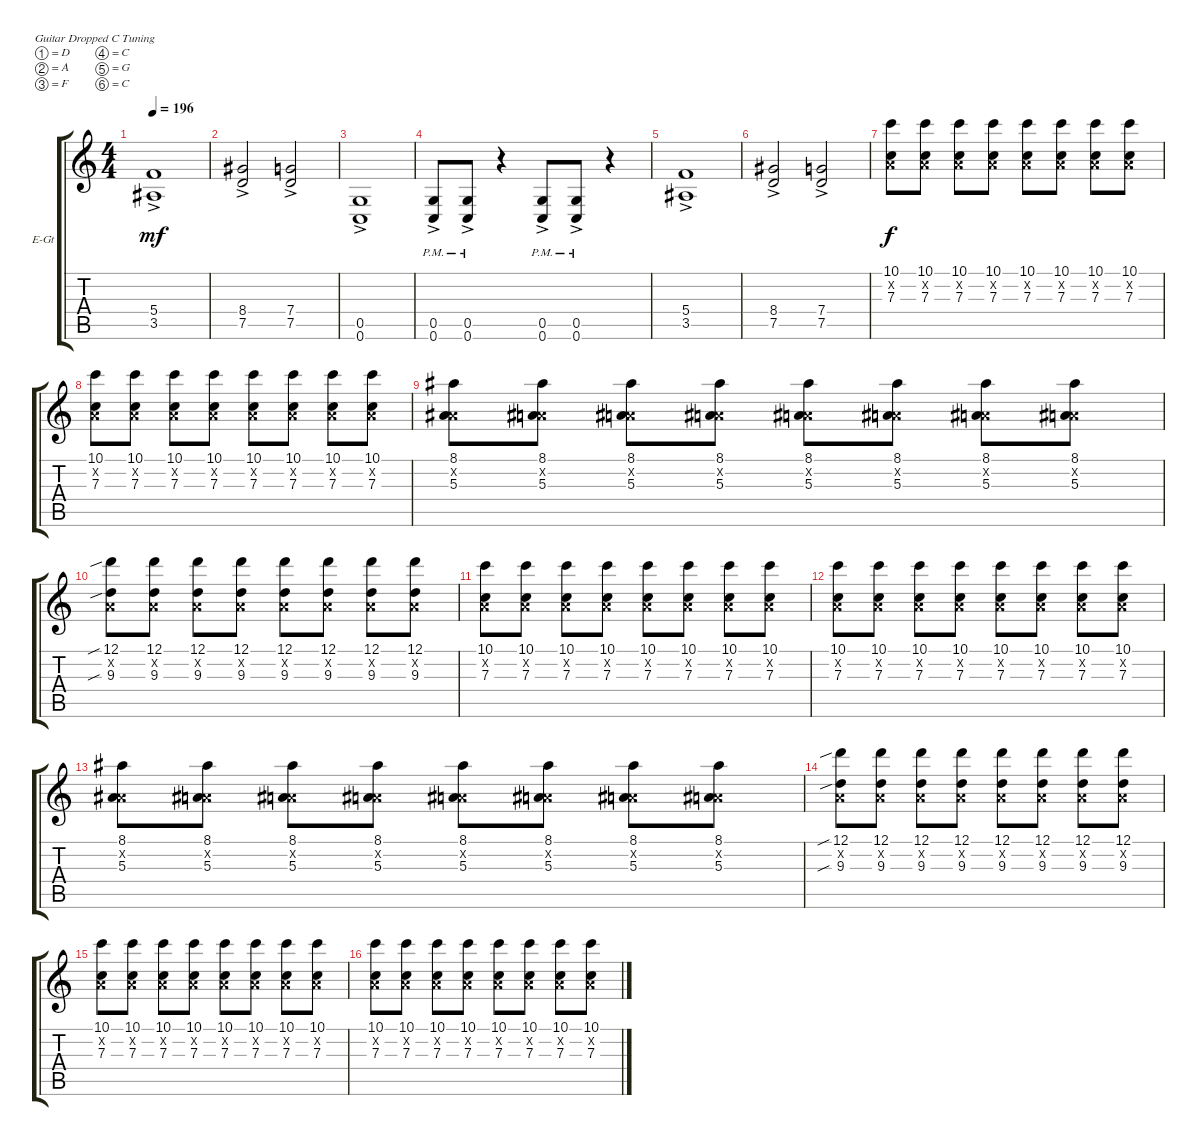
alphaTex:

\defaultSystemsLayout 4
\bracketExtendMode groupsimilarinstruments
\firstSystemTrackNameOrientation horizontal
\otherSystemsTrackNameOrientation horizontal
\track ("James Hetfield (Rhythm)" "E-Gt") {instrument distortionguitar}
\staff {score tabs}
\tuning (D4 A3 F3 C3 G2 C2)
\ts (4 4)
\tempo 196
\clef g2
\ks c
(3.5{ac} 5.4{ac}).1{dy mf} |
(8.4{ac} 7.5{ac}).2 (7.4{ac} 7.5{ac}).2 |
(0.5{ac} 0.6{ac}).1 |
(0.6{ac pm} 0.5{ac pm}).8 (0.5{ac pm} 0.6{ac pm}).8 r.4 (0.6{ac pm} 0.5{ac pm}).8 (0.6{ac pm} 0.5{ac pm}).8 r.4 |
(3.5{ac} 5.4{ac}).1 |
(8.4{ac} 7.5{ac}).2 (7.4{ac} 7.5{ac}).2 |
(10.1 0.2{x} 7.3).8{dy f} (10.1 0.2{x} 7.3).8 (10.1 0.2{x} 7.3).8 (10.1 0.2{x} 7.3).8 (10.1 0.2{x} 7.3).8 (10.1 0.2{x} 7.3).8 (10.1 0.2{x} 7.3).8 (10.1 0.2{x} 7.3).8 |
(10.1 0.2{x} 7.3).8 (10.1 0.2{x} 7.3).8 (10.1 0.2{x} 7.3).8 (10.1 0.2{x} 7.3).8 (10.1 0.2{x} 7.3).8 (10.1 0.2{x} 7.3).8 (10.1 0.2{x} 7.3).8 (10.1 0.2{x} 7.3).8 |
(8.1 0.2{x} 5.3).8 (8.1 0.2{x} 5.3).8 (8.1 0.2{x} 5.3).8 (8.1 0.2{x} 5.3).8 (8.1 0.2{x} 5.3).8 (8.1 0.2{x} 5.3).8 (8.1 0.2{x} 5.3).8 (8.1 0.2{x} 5.3).8 |
(12.1{sib} 0.2{x} 9.3{sib}).8 (12.1 0.2{x} 9.3).8 (12.1 0.2{x} 9.3).8 (12.1 0.2{x} 9.3).8 (12.1 0.2{x} 9.3).8 (12.1 0.2{x} 9.3).8 (12.1 0.2{x} 9.3).8 (12.1 0.2{x} 9.3).8 |
(10.1 0.2{x} 7.3).8 (10.1 0.2{x} 7.3).8 (10.1 0.2{x} 7.3).8 (10.1 0.2{x} 7.3).8 (10.1 0.2{x} 7.3).8 (10.1 0.2{x} 7.3).8 (10.1 0.2{x} 7.3).8 (10.1 0.2{x} 7.3).8 |
(10.1 0.2{x} 7.3).8 (10.1 0.2{x} 7.3).8 (10.1 0.2{x} 7.3).8 (10.1 0.2{x} 7.3).8 (10.1 0.2{x} 7.3).8 (10.1 0.2{x} 7.3).8 (10.1 0.2{x} 7.3).8 (10.1 0.2{x} 7.3).8 |
(8.1 0.2{x} 5.3).8 (8.1 0.2{x} 5.3).8 (8.1 0.2{x} 5.3).8 (8.1 0.2{x} 5.3).8 (8.1 0.2{x} 5.3).8 (8.1 0.2{x} 5.3).8 (8.1 0.2{x} 5.3).8 (8.1 0.2{x} 5.3).8 |
(12.1{sib} 0.2{x} 9.3{sib}).8 (12.1 0.2{x} 9.3).8 (12.1 0.2{x} 9.3).8 (12.1 0.2{x} 9.3).8 (12.1 0.2{x} 9.3).8 (12.1 0.2{x} 9.3).8 (12.1 0.2{x} 9.3).8 (12.1 0.2{x} 9.3).8 |
(10.1 0.2{x} 7.3).8 (10.1 0.2{x} 7.3).8 (10.1 0.2{x} 7.3).8 (10.1 0.2{x} 7.3).8 (10.1 0.2{x} 7.3).8 (10.1 0.2{x} 7.3).8 (10.1 0.2{x} 7.3).8 (10.1 0.2{x} 7.3).8 |
(10.1 0.2{x} 7.3).8 (10.1 0.2{x} 7.3).8 (10.1 0.2{x} 7.3).8 (10.1 0.2{x} 7.3).8 (10.1 0.2{x} 7.3).8 (10.1 0.2{x} 7.3).8 (10.1 0.2{x} 7.3).8 (10.1 0.2{x} 7.3).8
